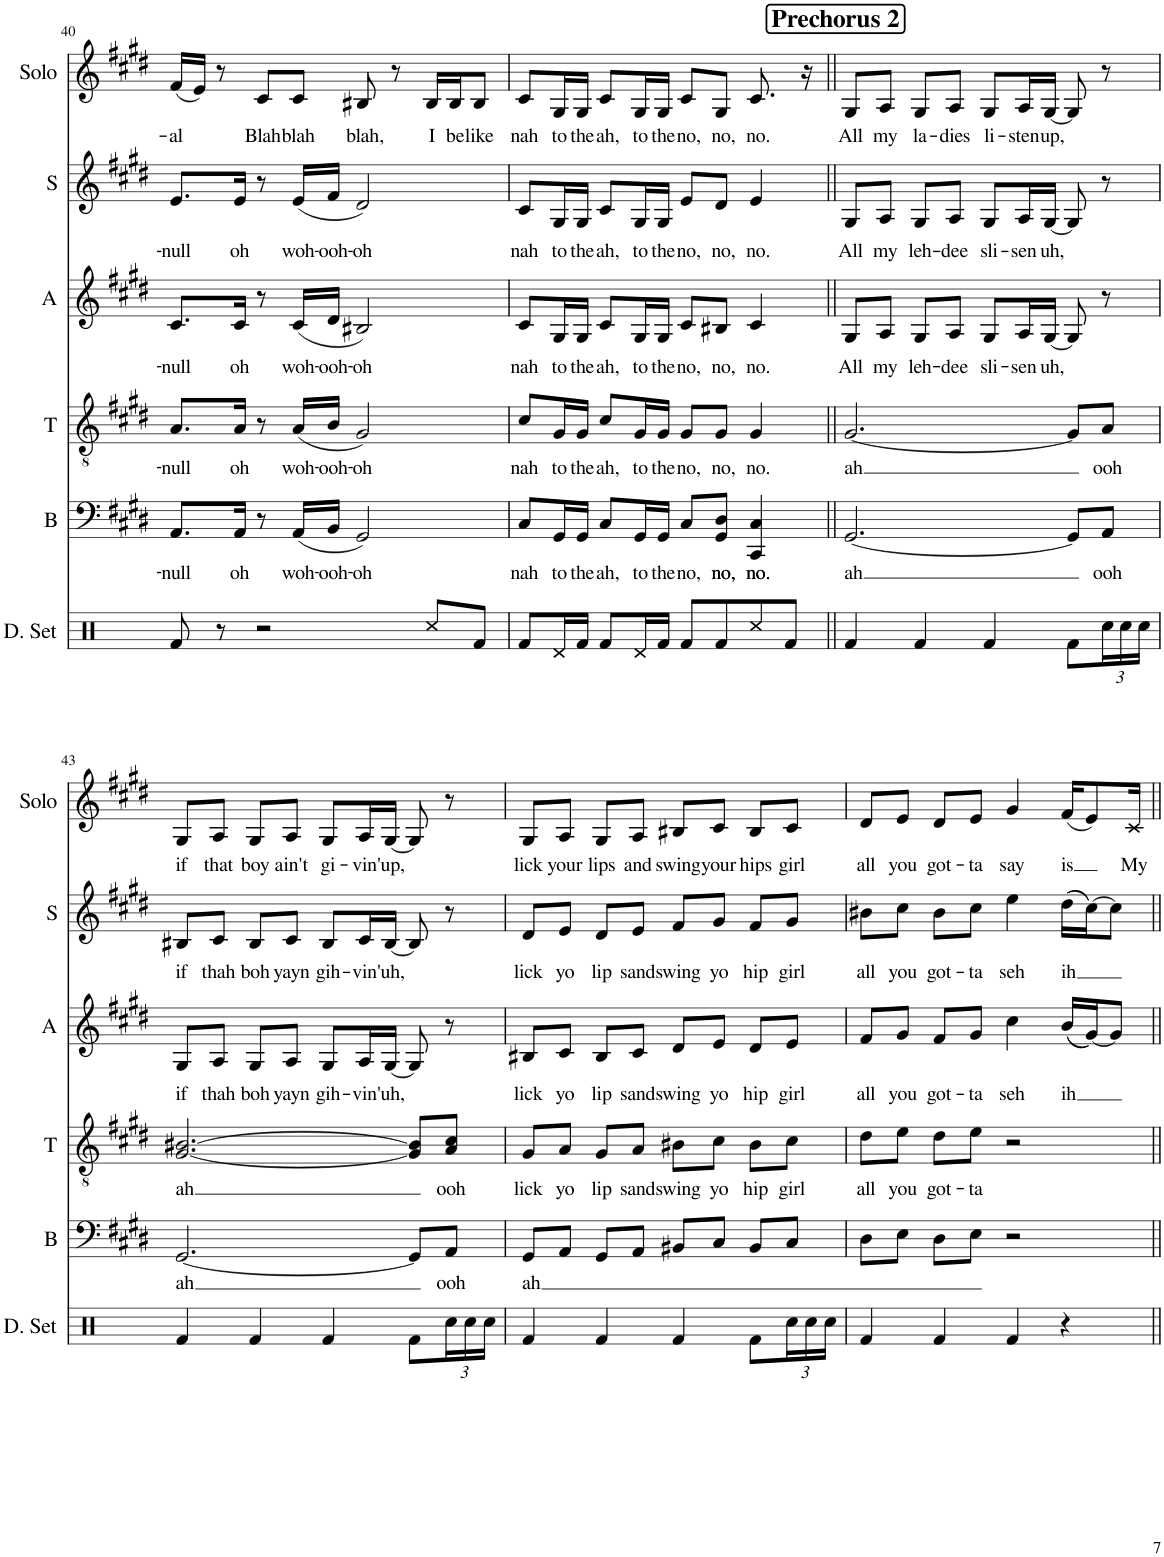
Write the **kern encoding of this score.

**kern	**kern	**text	**kern	**text	**kern	**text	**kern	**text	**kern	**text
*part6	*part5	*part5	*part4	*part4	*part3	*part3	*part2	*part2	*part1	*part1
*staff6	*staff5	*staff5	*staff4	*staff4	*staff3	*staff3	*staff2	*staff2	*staff1	*staff1
*I"Drumset	*I"Bass	*	*I"Tenor	*	*I"Alto	*	*I"Soprano	*	*I"Solo	*
*I'D. Set	*I'B	*	*I'T	*	*I'A	*	*I'S	*	*I'Solo	*
!!LO:PB:g=z
*clefX	*clefF4	*	*clefGv2	*	*clefG2	*	*clefG2	*	*clefG2	*
*k[]	*k[f#c#g#d#]	*	*k[f#c#g#d#]	*	*k[f#c#g#d#]	*	*k[f#c#g#d#]	*	*k[f#c#g#d#]	*
*	*E:	*	*E:	*	*E:	*	*E:	*	*E:	*
*M4/4	*M4/4	*	*M4/4	*	*M4/4	*	*M4/4	*	*M4/4	*
=40	=40	=40	=40	=40	=40	=40	=40	=40	=40	=40
!	!	!LO:LY:b	!	!LO:LY:b	!	!LO:LY:b	!	!LO:LY:b	!	!LO:LY:b
8Rf/	8.AA/L	-null	8.A/L	-null	8.c#/L	-null	8.e/L	-null	(<16f#/LL	-al
.	.	.	.	.	.	.	.	.	16e/JJ)	.
8r	.	.	.	.	.	.	.	.	8r	.
!	!	!LO:LY:b	!	!LO:LY:b	!	!LO:LY:b	!	!LO:LY:b	!	!
.	16AA/Jk	oh	16A/Jk	oh	16c#/Jk	oh	16e/Jk	oh	.	.
!	!	!	!	!	!	!	!	!	!	!LO:LY:b
2r	8r	.	8r	.	8r	.	8r	.	8c#/L	Blah
!	!	!LO:LY:b	!	!LO:LY:b	!	!LO:LY:b	!	!LO:LY:b	!	!LO:LY:b
.	(16AA/LL	woh-	(16A/LL	woh-	(16c#/LL	woh-	(16e/LL	woh-	8c#/J	blah
!	!	!LO:LY:b	!	!LO:LY:b	!	!LO:LY:b	!	!LO:LY:b	!	!
.	16BB/JJ	-ooh-	16B/JJ	-ooh-	16d#/JJ	-ooh-	16f#/JJ	-ooh-	.	.
!	!	!LO:LY:b	!	!LO:LY:b	!	!LO:LY:b	!	!LO:LY:b	!	!LO:LY:b
.	2GG#/)	-oh	2G#/)	-oh	2B#X/)	-oh	2d#/)	-oh	8B#X/	blah,
.	.	.	.	.	.	.	.	.	8r	.
!	!	!	!	!	!	!	!	!	!	!LO:LY:b
8Rcc/L	.	.	.	.	.	.	.	.	16B#/LL	I
!	!	!	!	!	!	!	!	!	!	!LO:LY:b
.	.	.	.	.	.	.	.	.	16B#/J	be
!	!	!	!	!	!	!	!	!	!	!LO:LY:b
8Rf/J	.	.	.	.	.	.	.	.	8B#/J	like
=41	=41	=41	=41	=41	=41	=41	=41	=41	=41	=41
!	!	!LO:LY:b	!	!LO:LY:b	!	!LO:LY:b	!	!LO:LY:b	!	!LO:LY:b
8Rf/L	8C#/L	nah	8c#/L	nah	8c#/L	nah	8c#/L	nah	8c#/L	nah
!	!	!LO:LY:b	!	!LO:LY:b	!	!LO:LY:b	!	!LO:LY:b	!	!LO:LY:b
16Rd/L	16GG#/L	to	16G#/L	to	16G#/L	to	16G#/L	to	16G#/L	to
!	!	!LO:LY:b	!	!LO:LY:b	!	!LO:LY:b	!	!LO:LY:b	!	!LO:LY:b
16Rf/JJ	16GG#/JJ	the	16G#/JJ	the	16G#/JJ	the	16G#/JJ	the	16G#/JJ	the
!	!	!LO:LY:b	!	!LO:LY:b	!	!LO:LY:b	!	!LO:LY:b	!	!LO:LY:b
8Rf/L	8C#/L	ah,	8c#/L	ah,	8c#/L	ah,	8c#/L	ah,	8c#/L	ah,
!	!	!LO:LY:b	!	!LO:LY:b	!	!LO:LY:b	!	!LO:LY:b	!	!LO:LY:b
16Rd/L	16GG#/L	to	16G#/L	to	16G#/L	to	16G#/L	to	16G#/L	to
!	!	!LO:LY:b	!	!LO:LY:b	!	!LO:LY:b	!	!LO:LY:b	!	!LO:LY:b
16Rf/JJ	16GG#/JJ	the	16G#/JJ	the	16G#/JJ	the	16G#/JJ	the	16G#/JJ	the
!	!	!LO:LY:b	!	!LO:LY:b	!	!LO:LY:b	!	!LO:LY:b	!	!LO:LY:b
8Rf/L	8C#/L	no,	8G#/L	no,	8c#/L	no,	8e/L	no,	8c#/L	no,
!	!	!LO:LY:b	!	!LO:LY:b	!	!LO:LY:b	!	!LO:LY:b	!	!LO:LY:b
8Rf/	8GG#/ 8D#/J	no,	8G#/J	no,	8B#X/J	no,	8d#/J	no,	8G#/J	no,
!	!	!LO:LY:b	!	!LO:LY:b	!	!LO:LY:b	!	!LO:LY:b	!	!LO:LY:b
8Rcc/	4CC#/ 4C#/	no.	4G#/	no.	4c#/	no.	4e/	no.	8.c#/	no.
8Rf/J	.	.	.	.	.	.	.	.	.	.
.	.	.	.	.	.	.	.	.	16r	.
!!LO:REH:place=s1:a:B:cj:fs=14:t=Prechorus 2
=42||	=42||	=42||	=42||	=42||	=42||	=42||	=42||	=42||	=42||	=42||
!	!	!LO:LY:b	!	!LO:LY:b	!	!LO:LY:b	!	!LO:LY:b	!	!LO:LY:b
4Rf/	[2.GG#/	ah	[2.G#/	ah	8G#/L	All	8G#/L	All	8G#/L	All
!	!	!	!	!	!	!LO:LY:b	!	!LO:LY:b	!	!LO:LY:b
.	.	.	.	.	8A/J	my	8A/J	my	8A/J	my
!	!	!	!	!	!	!LO:LY:b	!	!LO:LY:b	!	!LO:LY:b
4Rf/	.	.	.	.	8G#/L	leh-	8G#/L	leh-	8G#/L	la-
!	!	!	!	!	!	!LO:LY:b	!	!LO:LY:b	!	!LO:LY:b
.	.	.	.	.	8A/J	-dee	8A/J	-dee	8A/J	-dies
!	!	!	!	!	!	!LO:LY:b	!	!LO:LY:b	!	!LO:LY:b
4Rf/	.	.	.	.	8G#/L	sli-	8G#/L	sli-	8G#/L	li-
!	!	!	!	!	!	!LO:LY:b	!	!LO:LY:b	!	!LO:LY:b
.	.	.	.	.	16A/L	-sen	16A/L	-sen	16A/L	-sten
!	!	!	!	!	!	!LO:LY:b	!	!LO:LY:b	!	!LO:LY:b
.	.	.	.	.	[16G#/JJ	uh,	[16G#/JJ	uh,	[16G#/JJ	up,
8Rf\L	8GG#/L]	.	8G#/L]	.	8G#/]	.	8G#/]	.	8G#/]	.
*Xbrackettup	*	*	*	*	*	*	*	*	*	*
!	!	!LO:LY:b	!	!LO:LY:b	!	!	!	!	!	!
24Rcc\L	8AA/J	ooh	8A/J	ooh	8r	.	8r	.	8r	.
24Rcc\	.	.	.	.	.	.	.	.	.	.
24Rcc\JJ	.	.	.	.	.	.	.	.	.	.
!!LO:LB:g=z
=43	=43	=43	=43	=43	=43	=43	=43	=43	=43	=43
!	!	!LO:LY:b	!	!LO:LY:b	!	!LO:LY:b	!	!LO:LY:b	!	!LO:LY:b
4Rf/	[2.GG#/	ah	[2.G#/ [2.B#X/	ah	8G#/L	if	8B#X/L	if	8G#/L	if
!	!	!	!	!	!	!LO:LY:b	!	!LO:LY:b	!	!LO:LY:b
.	.	.	.	.	8A/J	thah	8c#/J	thah	8A/J	that
!	!	!	!	!	!	!LO:LY:b	!	!LO:LY:b	!	!LO:LY:b
4Rf/	.	.	.	.	8G#/L	boh	8B#/L	boh	8G#/L	boy
!	!	!	!	!	!	!LO:LY:b	!	!LO:LY:b	!	!LO:LY:b
.	.	.	.	.	8A/J	yayn	8c#/J	yayn	8A/J	ain't
!	!	!	!	!	!	!LO:LY:b	!	!LO:LY:b	!	!LO:LY:b
4Rf/	.	.	.	.	8G#/L	gih-	8B#/L	gih-	8G#/L	gi-
!	!	!	!	!	!	!LO:LY:b	!	!LO:LY:b	!	!LO:LY:b
.	.	.	.	.	16A/L	-vin'	16c#/L	-vin'	16A/L	-vin'
!	!	!	!	!	!	!LO:LY:b	!	!LO:LY:b	!	!LO:LY:b
.	.	.	.	.	[16G#/JJ	uh,	[16B#/JJ	uh,	[16G#/JJ	up,
8Rf\L	8GG#/L]	.	8G#/] 8B#/]L	.	8G#/]	.	8B#/]	.	8G#/]	.
!	!	!LO:LY:b	!	!LO:LY:b	!	!	!	!	!	!
24Rcc\L	8AA/J	ooh	8A/ 8c#/J	ooh	8r	.	8r	.	8r	.
24Rcc\	.	.	.	.	.	.	.	.	.	.
24Rcc\JJ	.	.	.	.	.	.	.	.	.	.
=44	=44	=44	=44	=44	=44	=44	=44	=44	=44	=44
!	!	!LO:LY:b	!	!LO:LY:b	!	!LO:LY:b	!	!LO:LY:b	!	!LO:LY:b
4Rf/	8GG#/L	ah	8G#/L	lick	8B#X/L	lick	8d#/L	lick	8G#/L	lick
!	!	!	!	!LO:LY:b	!	!LO:LY:b	!	!LO:LY:b	!	!LO:LY:b
.	8AA/J	.	8A/J	yo	8c#/J	yo	8e/J	yo	8A/J	your
!	!	!	!	!LO:LY:b	!	!LO:LY:b	!	!LO:LY:b	!	!LO:LY:b
4Rf/	8GG#/L	.	8G#/L	lip	8B#/L	lip	8d#/L	lip	8G#/L	lips
!	!	!	!	!LO:LY:b	!	!LO:LY:b	!	!LO:LY:b	!	!LO:LY:b
.	8AA/J	.	8A/J	sand	8c#/J	sand	8e/J	sand	8A/J	and
!	!	!	!	!LO:LY:b	!	!LO:LY:b	!	!LO:LY:b	!	!LO:LY:b
4Rf/	8BB#X/L	.	8B#X\L	swing	8d#/L	swing	8f#/L	swing	8B#X/L	swing
!	!	!	!	!LO:LY:b	!	!LO:LY:b	!	!LO:LY:b	!	!LO:LY:b
.	8C#/J	.	8c#\J	yo	8e/J	yo	8g#/J	yo	8c#/J	your
!	!	!	!	!LO:LY:b	!	!LO:LY:b	!	!LO:LY:b	!	!LO:LY:b
8Rf\L	8BB#/L	.	8B#\L	hip	8d#/L	hip	8f#/L	hip	8B#/L	hips
!	!	!	!	!LO:LY:b	!	!LO:LY:b	!	!LO:LY:b	!	!LO:LY:b
24Rcc\L	8C#/J	.	8c#\J	girl	8e/J	girl	8g#/J	girl	8c#/J	girl
24Rcc\	.	.	.	.	.	.	.	.	.	.
24Rcc\JJ	.	.	.	.	.	.	.	.	.	.
=45	=45	=45	=45	=45	=45	=45	=45	=45	=45	=45
!	!	!	!	!LO:LY:b	!	!LO:LY:b	!	!LO:LY:b	!	!LO:LY:b
4Rf/	8D#\L	.	8d#\L	all	8f#/L	all	8b#X\L	all	8d#/L	all
!	!	!	!	!LO:LY:b	!	!LO:LY:b	!	!LO:LY:b	!	!LO:LY:b
.	8E\J	.	8e\J	you	8g#/J	you	8cc#\J	you	8e/J	you
!	!	!	!	!LO:LY:b	!	!LO:LY:b	!	!LO:LY:b	!	!LO:LY:b
4Rf/	8D#\L	.	8d#\L	got-	8f#/L	got-	8b#\L	got-	8d#/L	got-
!	!	!	!	!LO:LY:b	!	!LO:LY:b	!	!LO:LY:b	!	!LO:LY:b
.	8E\J	.	8e\J	-ta	8g#/J	-ta	8cc#\J	-ta	8e/J	-ta
!	!	!	!	!	!	!LO:LY:b	!	!LO:LY:b	!	!LO:LY:b
4Rf/	2r	.	2r	.	4cc#\	seh	4ee\	seh	4g#/	say
!	!	!	!	!	!	!LO:LY:b	!	!LO:LY:b	!	!LO:LY:b
4r	.	.	.	.	(<(<16b/LL	ih	(>(>16dd#\LL	ih	(<16f#/KL	is
.	.	.	.	.	[16g#/J))	.	[16cc#\J))	.	8e/)	.
.	.	.	.	.	8g#/J]	.	8cc#\J]	.	.	.
!	!	!	!	!	!	!	!	!	!	!LO:LY:b
.	.	.	.	.	.	.	.	.	16c#/Jk	My
=||	=||	=||	=||	=||	=||	=||	=||	=||	=||	=||
*-	*-	*-	*-	*-	*-	*-	*-	*-	*-	*-
